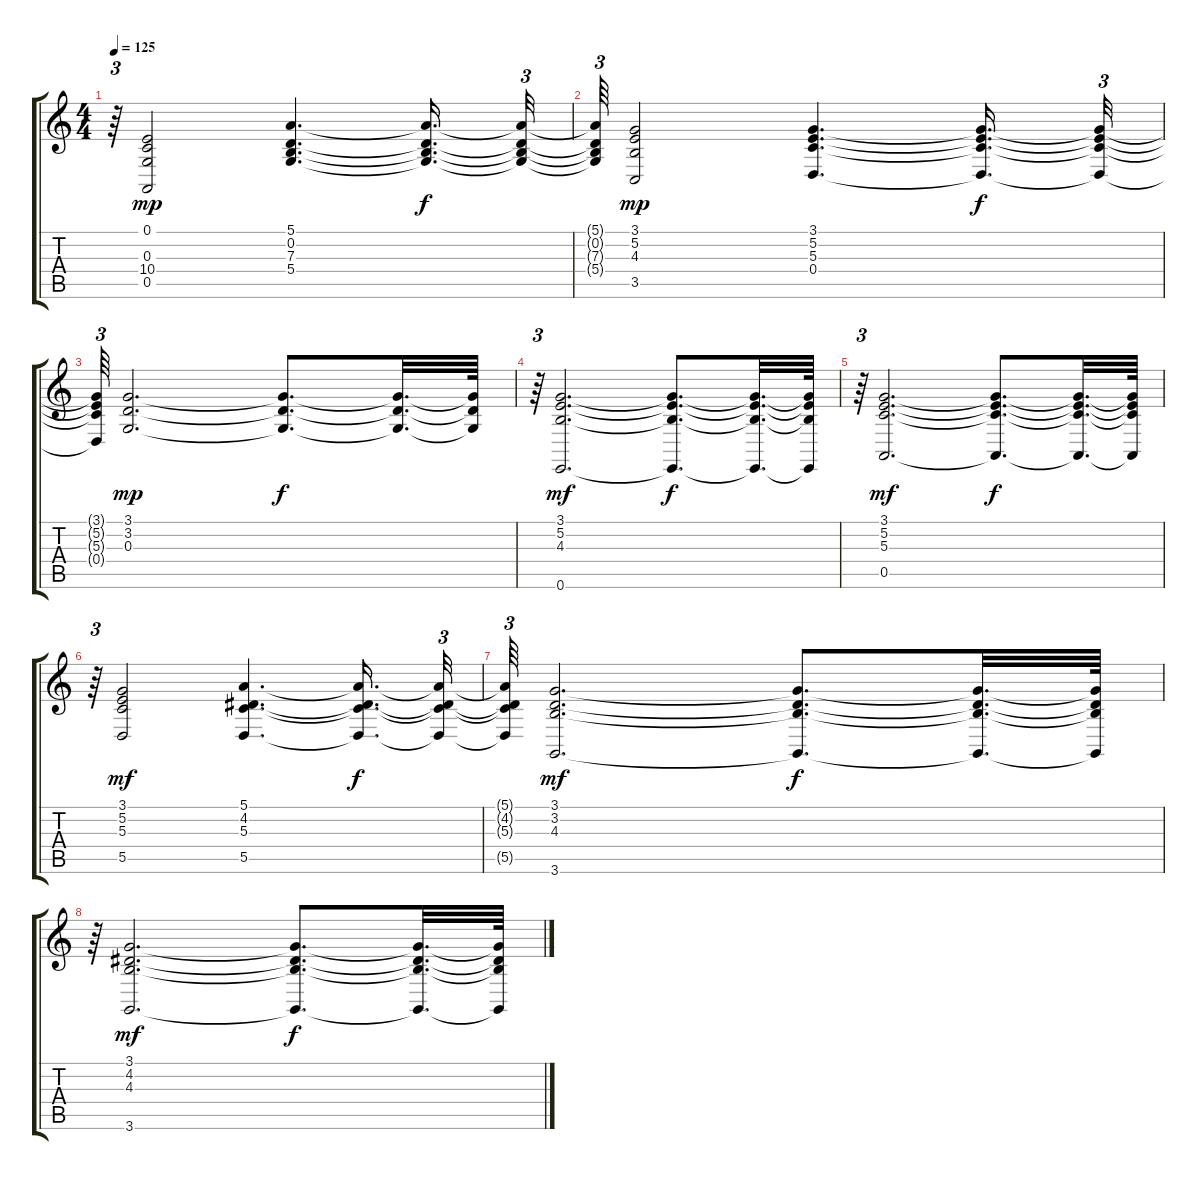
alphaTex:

\track "" {instrument electricpiano2}
\staff {score tabs}
\tuning (E4 B3 G3 D3 A2 E2) {hide}
\ts (4 4)
\tempo 125
\clef g2
\ks c
r.64{tu (3 2) dy mp} (0.1 0.3 10.4 0.5).2{balance 6} (5.1 0.2 7.3 5.4).4{d} (5.1{t} 0.2{t} 7.3{t} 5.4{t}).16{d dy f} (5.1{t} 0.2{t} 7.3{t} 5.4{t}).32{tu (3 2)} |
(5.1{t} 0.2{t} 7.3{t} 5.4{t}).64{tu (3 2)} (3.1 5.2 4.3 3.5).2{dy mp} (3.1 5.2 5.3 0.4).4{d} (3.1{t} 5.2{t} 5.3{t} 0.4{t}).16{d dy f} (3.1{t} 5.2{t} 5.3{t} 0.4{t}).32{tu (3 2)} |
(3.1{t} 5.2{t} 5.3{t} 0.4{t}).64{tu (3 2)} (3.1 3.2 0.3).2{d dy mp} (3.1{t} 3.2{t} 0.3{t}).8{d dy f} (3.1{t} 3.2{t} 0.3{t}).32{d} (3.1{t} 3.2{t} 0.3{t}).64 |
r.64{tu (3 2)} (3.1 5.2 4.3 0.6).2{d dy mf} (3.1{t} 5.2{t} 4.3{t} 0.6{t}).8{d dy f} (3.1{t} 5.2{t} 4.3{t} 0.6{t}).32{d} (3.1{t} 5.2{t} 4.3{t} 0.6{t}).64 |
r.64{tu (3 2)} (3.1 5.2 5.3 0.5).2{d dy mf} (3.1{t} 5.2{t} 5.3{t} 0.5{t}).8{d dy f} (3.1{t} 5.2{t} 5.3{t} 0.5{t}).32{d} (3.1{t} 5.2{t} 5.3{t} 0.5{t}).64 |
r.64{tu (3 2)} (3.1 5.2 5.3 5.5).2{dy mf} (5.1 4.2 5.3 5.5).4{d} (5.1{t} 4.2{t} 5.3{t} 5.5{t}).16{d dy f} (5.1{t} 4.2{t} 5.3{t} 5.5{t}).32{tu (3 2)} |
(5.1{t} 4.2{t} 5.3{t} 5.5{t}).64{tu (3 2)} (3.1 3.2 4.3 3.6).2{d dy mf} (3.1{t} 3.2{t} 4.3{t} 3.6{t}).8{d dy f} (3.1{t} 3.2{t} 4.3{t} 3.6{t}).32{d} (3.1{t} 3.2{t} 4.3{t} 3.6{t}).64 |
r.64{tu (3 2)} (3.1 4.2 4.3 3.6).2{d dy mf} (3.1{t} 4.2{t} 4.3{t} 3.6{t}).8{d dy f} (3.1{t} 4.2{t} 4.3{t} 3.6{t}).32{d} (3.1{t} 4.2{t} 4.3{t} 3.6{t}).64
